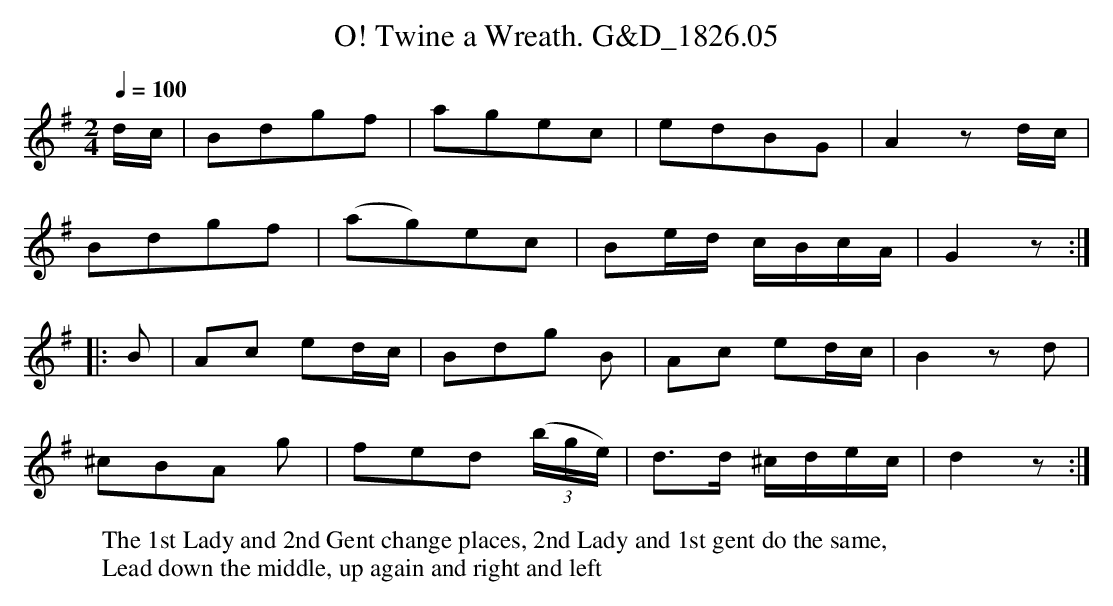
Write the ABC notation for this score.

X:1
T:O! Twine a Wreath. G&D_1826.05
M:2/4
L:1/8
Q:1/4=100
W:The 1st Lady and 2nd Gent change places, 2nd Lady and 1st gent do the same,
W:Lead down the middle, up again and right and left
K:G
d/c/|Bdgf|agec|edBG|A2zd/c/|
Bdgf|(ag)ec|Be/d/ c/B/c/A/|G2z:|
|:B|Ac ed/c/|Bdg B|Ac ed/c/|B2zd|
^cBA g|fed ((3b/g/e/)|d>d ^c/d/e/c/|d2z:|
